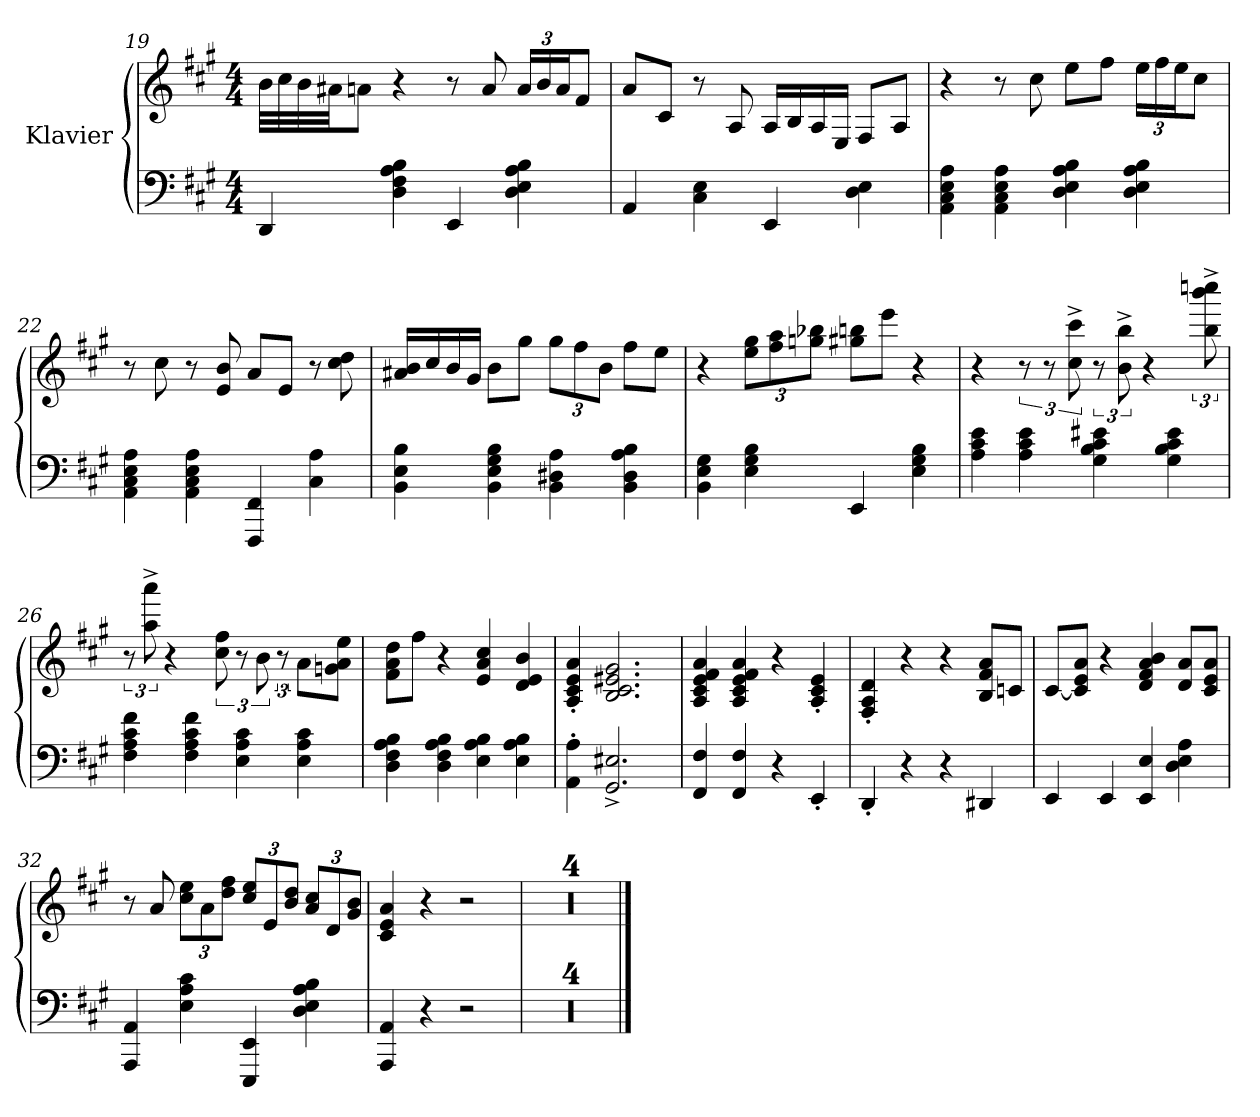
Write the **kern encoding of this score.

**kern	**kern
*part1	*part1
*staff2	*staff1
*I"Klavier	*
*clefF4	*clefG2
*k[f#c#g#]	*k[f#c#g#]
*M4/4	*M4/4
=19	=19
4DD/	32b\LLL
.	32cc#\
.	32b\
.	32a#X\JJ
.	8an\J
4D\ 4F#\ 4A\ 4B\	4r
4EE/	8r
.	8a/
*	*Xbrackettup
4D\ 4E\ 4A\ 4B\	24a/LL
.	24b/
.	24a/J
.	8f#/J
=20	=20
4AA/	8a/L
.	8c#/J
4C#\ 4E\	8r
.	8A/
4EE/	16A/LL
.	16B/
.	16A/
.	16E/JJ
4D\ 4E\	8F#/L
.	8A/J
!!LO:LB:g=z
=21	=21
4AA\ 4C#\ 4E\ 4A\	4r
4AA\ 4C#\ 4E\ 4A\	8r
.	8cc#\
4D\ 4E\ 4A\ 4B\	8ee\L
.	8ff#\J
4D\ 4E\ 4A\ 4B\	24ee\LL
.	24ff#\
.	24ee\J
.	8cc#\J
=22	=22
4AA\ 4C#\ 4E\ 4A\	8r
.	8cc#\
4AA\ 4C#\ 4E\ 4A\	8r
.	8e/ 8b/
4FFF#/ 4FF#/	8a/L
.	8e/J
4C#\ 4A\	8r
.	8cc#\ 8dd\
=23	=23
4BB\ 4E\ 4B\	16a#X/ 16b/LL
.	16cc#/
.	16b/
.	16g#/JJ
4BB\ 4E\ 4G#\ 4B\	8b\L
.	8gg#\J
4BB\ 4D#X\ 4A\	12gg#\L
.	12ff#\
.	12b\J
4BB\ 4D#\ 4A\ 4B\	8ff#\L
.	8ee\J
=24	=24
4BB\ 4E\ 4G#\	4r
4E\ 4G#\ 4B\	12ee\ 12gg#\L
.	12ff#\ 12aa\
.	12ggn\ 12bb-X\J
4EE/	8gg#X\ 8bbn\L
.	8eee\J
4E\ 4G#\ 4B\	4r
!!LO:PB:g=z
=25	=25
4A\ 4c#\ 4e\	4r
*	*brackettup
4A\ 4c#\ 4e\	12r
.	12r
.	12cc#\^ 12ccc#\^
4G#\ 4B\ 4c#\ 4e#X\	12r
.	12b\^ 12bb\^
.	4r
4G#\ 4B\ 4c#\ 4e#\	.
.	12bb\^ 12bbb\^ 12ccccn\^
=26	=26
4F#\ 4A\ 4c#\ 4f#\	12r
.	12aa\^ 12aaa\^
.	4r
4F#\ 4A\ 4c#\ 4f#\	.
.	12cc#\ 12ff#\
4E\ 4A\ 4c#\	12r
.	12b\
.	12r
4E\ 4A\ 4c#\	8a\L
.	8gn\ 8a\ 8ee\J
=27	=27
4D\ 4F#\ 4A\ 4B\	8f#\ 8a\ 8dd\L
.	8ff#\J
4D\ 4F#\ 4A\ 4B\	4r
4E\ 4A\ 4B\	4e/ 4a/ 4cc#/
4E\ 4A\ 4B\	4d/ 4e/ 4b/
=28	=28
4AA\' 4A\'	4A/' 4c#/' 4e/' 4a/'
2.GG#/^ 2.E#X/^	2.B/ 2.c#/ 2.e#X/ 2.g#/
!!LO:LB:g=z
=29	=29
4FF#/ 4F#/	4A/ 4c#/ 4e/ 4f#/ 4a/
4FF#/ 4F#/	4A/ 4c#/ 4e/ 4f#/ 4a/
4r	4r
4EE'/	4A/' 4c#/' 4e/'
=30	=30
4DD'/	4F#/' 4A/' 4d/'
4r	4r
4r	4r
4DD#X/	8B/ 8f#/ 8a/L
.	8cn/J
=31	=31
4EE/	[8c#/L
.	8c#/] 8e/ 8a/J
4EE/	4r
4EE/ 4E/	4d/ 4f#/ 4a/ 4b/
4D\ 4E\ 4A\	8d/ 8a/L
.	8c#/ 8e/ 8a/J
=32	=32
4AAA/ 4AA/	8r
.	8a/
*	*Xbrackettup
4E\ 4A\ 4c#\	12cc#\ 12ee\L
.	12a\
.	12dd\ 12ff#\J
4EEE/ 4EE/	12cc#/ 12ee/L
.	12e/
.	12b/ 12dd/J
4D\ 4E\ 4A\ 4B\	12a/ 12cc#/L
.	12d/
.	12g#/ 12b/J
!!LO:LB:g=z
=33	=33
4AAA/ 4AA/	4c#/ 4e/ 4a/
4r	4r
2r	2r
=34	=34
1r	1r
=35	=35
1r	1r
=36	=36
1r	1r
=37	=37
1r	1r
==	==
*-	*-
